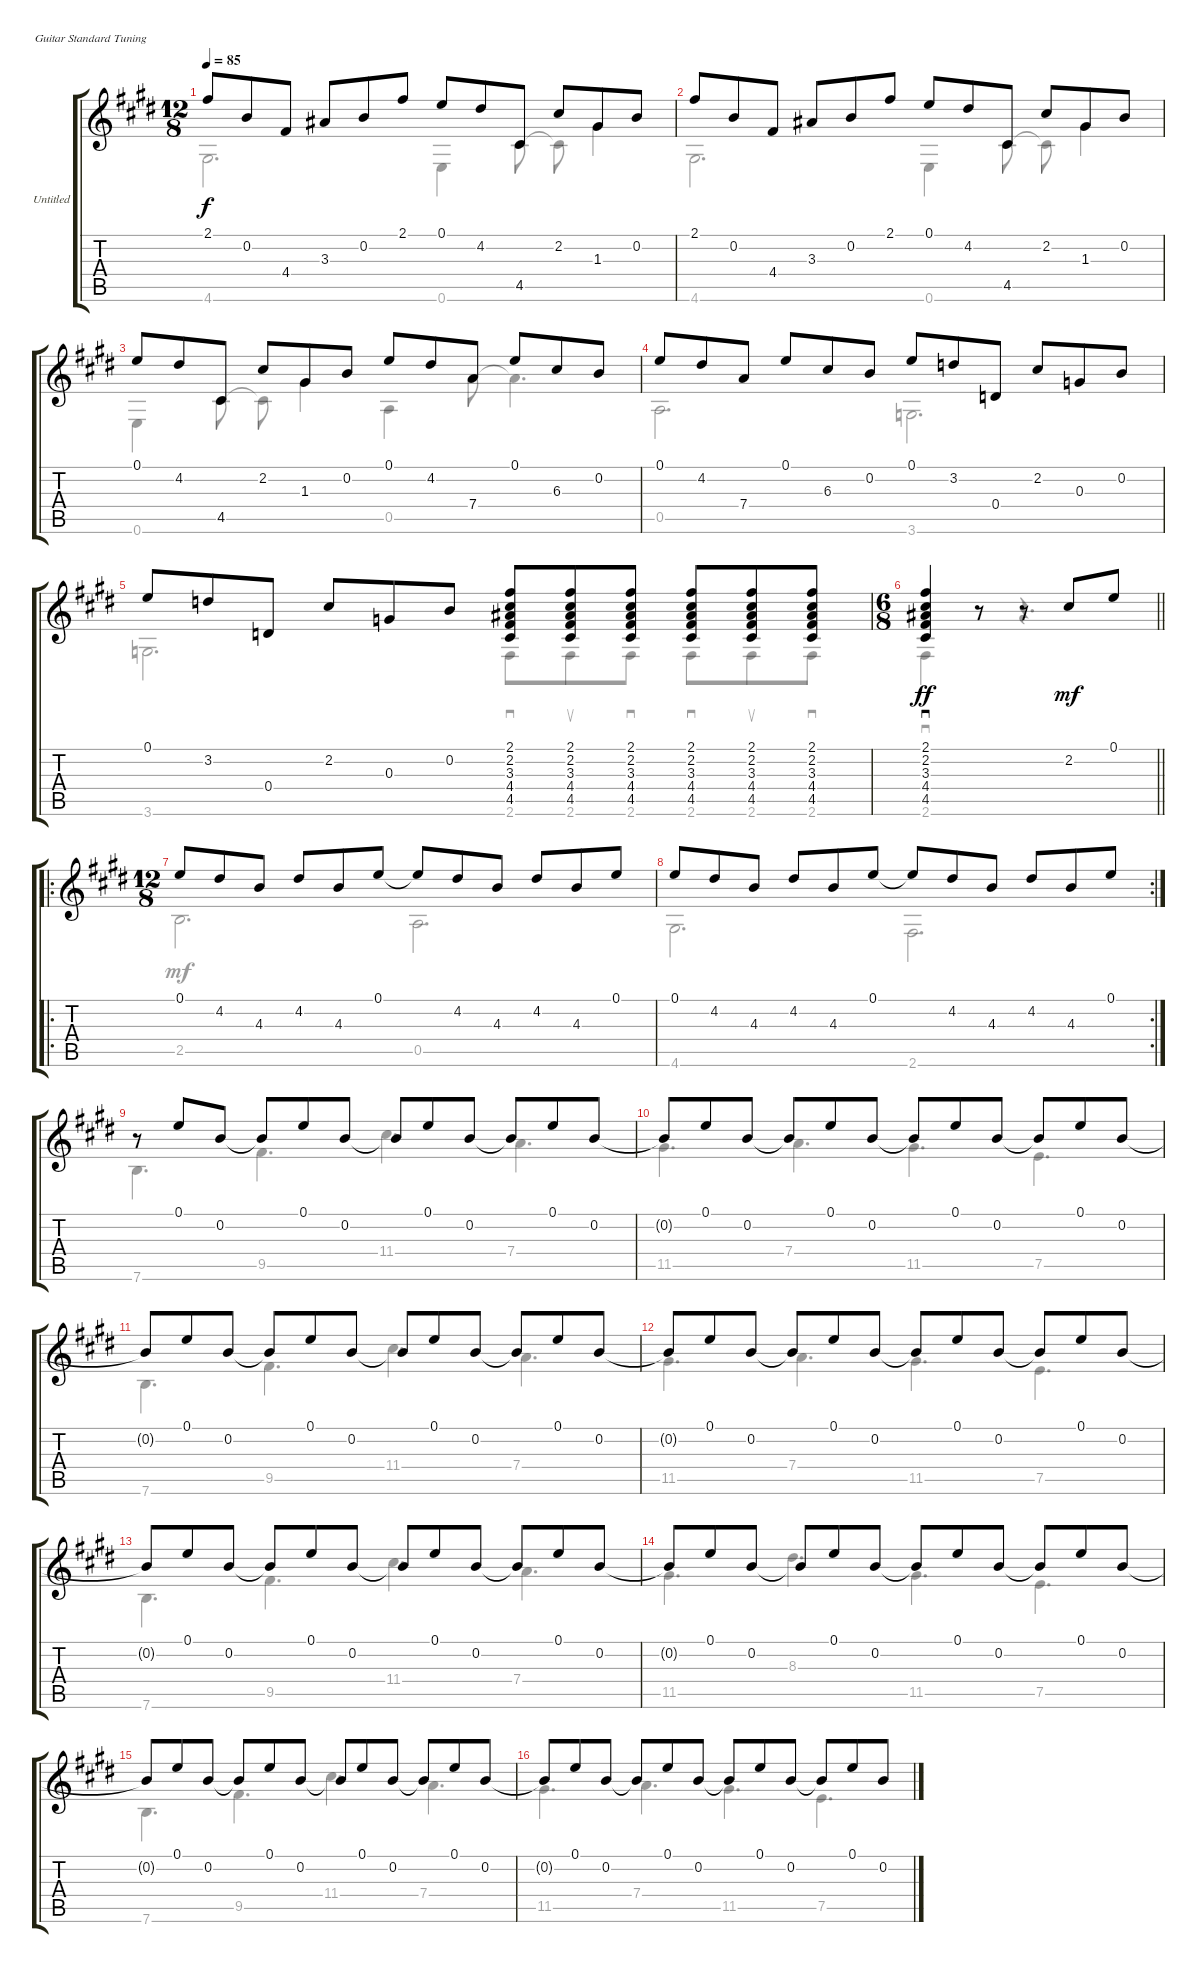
\bracketExtendMode groupsimilarinstruments
\firstSystemTrackNameOrientation horizontal
\otherSystemsTrackNameOrientation horizontal
\track ("Untitled" "Untitled") {instrument acousticguitarsteel}
\staff {score tabs}
\tuning (E4 B3 G3 D3 A2 E2)
\voice
\ts (12 8)
\tempo 85
\clef g2
\ks e
2.1.8{dy f} 0.2.8 4.4.8 3.3.8 0.2.8 2.1.8 0.1.8 4.2.8 4.5.8 2.2.8 1.3.8 0.2.8 |
2.1.8 0.2.8 4.4.8 3.3.8 0.2.8 2.1.8 0.1.8 4.2.8 4.5.8 2.2.8 1.3.8 0.2.8 |
0.1.8 4.2.8 4.5.8 2.2.8 1.3.8 0.2.8 0.1.8 4.2.8 7.4.8 0.1.8 6.3.8 0.2.8 |
0.1.8 4.2.8 7.4.8 0.1.8 6.3.8 0.2.8 0.1.8 3.2.8 0.4.8 2.2.8 0.3.8 0.2.8 |
0.1.8 3.2.8 0.4.8 2.2.8 0.3.8 0.2.8 (2.1 2.2 3.3 4.4 4.5).8 (2.1 2.2 3.3 4.4 4.5).8 (2.1 2.2 3.3 4.4 4.5).8 (2.1 2.2 3.3 4.4 4.5).8 (2.1 2.2 3.3 4.4 4.5).8 (2.1 2.2 3.3 4.4 4.5).8 |
\ts (6 8)
\barLineRight lightlight
(2.1 2.2 3.3 4.4 4.5).4{sd dy ff} r.8 r.8 2.2.8{dy mf} 0.1.8 |
\ro
\ts (12 8)
0.1.8 4.2.8 4.3.8 4.2.8 4.3.8 0.1.8 0.1{t}.8 4.2.8 4.3.8 4.2.8 4.3.8 0.1.8 |
\rc 2
0.1.8 4.2.8 4.3.8 4.2.8 4.3.8 0.1.8 0.1{t}.8 4.2.8 4.3.8 4.2.8 4.3.8 0.1.8 |
r.8 0.1.8 0.2.8 0.2{t}.8 0.1.8 0.2.8 0.2{t}.8 0.1.8 0.2.8 0.2{t}.8 0.1.8 0.2.8 |
0.2{t}.8 0.1.8 0.2.8 0.2{t}.8 0.1.8 0.2.8 0.2{t}.8 0.1.8 0.2.8 0.2{t}.8 0.1.8 0.2.8 |
0.2{t}.8 0.1.8 0.2.8 0.2{t}.8 0.1.8 0.2.8 0.2{t}.8 0.1.8 0.2.8 0.2{t}.8 0.1.8 0.2.8 |
0.2{t}.8 0.1.8 0.2.8 0.2{t}.8 0.1.8 0.2.8 0.2{t}.8 0.1.8 0.2.8 0.2{t}.8 0.1.8 0.2.8 |
0.2{t}.8 0.1.8 0.2.8 0.2{t}.8 0.1.8 0.2.8 0.2{t}.8 0.1.8 0.2.8 0.2{t}.8 0.1.8 0.2.8 |
0.2{t}.8 0.1.8 0.2.8 0.2{t}.8 0.1.8 0.2.8 0.2{t}.8 0.1.8 0.2.8 0.2{t}.8 0.1.8 0.2.8 |
0.2{t}.8 0.1.8 0.2.8 0.2{t}.8 0.1.8 0.2.8 0.2{t}.8 0.1.8 0.2.8 0.2{t}.8 0.1.8 0.2.8 |
0.2{t}.8 0.1.8 0.2.8 0.2{t}.8 0.1.8 0.2.8 0.2{t}.8 0.1.8 0.2.8 0.2{t}.8 0.1.8 0.2.8
\voice
\clef g2
\ottava regular
\simile none
\ks e
4.6.2{d dy f} 0.6.4 4.5.8 4.5{t}.8 1.3.4 |
4.6.2{d} 0.6.4 4.5.8 4.5{t}.8 1.3.4 |
0.6.4 4.5.8 4.5{t}.8 1.3.4 0.5.4 7.4.8 7.4{t}.4{d} |
0.5.2{d} 3.6.2{d} |
3.6.2{d} 2.6.8{sd} 2.6.8{su} 2.6.8{sd} 2.6.8{sd} 2.6.8{su} 2.6.8{sd} |
\barLineRight lightlight
2.6.4{sd dy ff} r.8 r.4{d} |
2.5.2{d dy mf} 0.5.2{d} |
4.6.2{d} 2.6.2{d} |
7.6.4{d} 9.5.4{d} 11.4.4{d} 7.4.4{d} |
11.5.4{d} 7.4.4{d} 11.5.4{d} 7.5.4{d} |
7.6.4{d} 9.5.4{d} 11.4.4{d} 7.4.4{d} |
11.5.4{d} 7.4.4{d} 11.5.4{d} 7.5.4{d} |
7.6.4{d} 9.5.4{d} 11.4.4{d} 7.4.4{d} |
11.5.4{d} 8.3.4{d} 11.5.4{d} 7.5.4{d} |
7.6.4{d} 9.5.4{d} 11.4.4{d} 7.4.4{d} |
11.5.4{d} 7.4.4{d} 11.5.4{d} 7.5.4{d}
